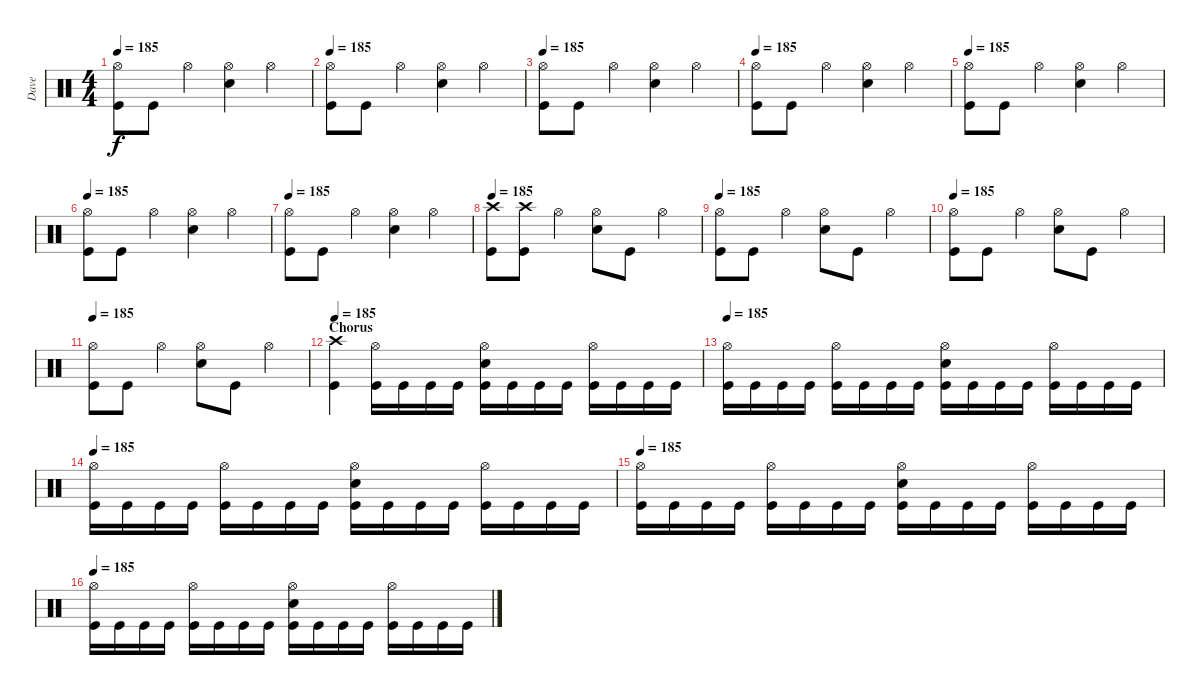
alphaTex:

\track ("Dave" "Dave") {instrument percussion}
\staff {score}
\articulation defaults
\ts (4 4)
\tempo 185
\clef neutral
\ks c
("Hi-Hat (open)" "Kick (hit)").8{dy f} "Kick (hit)".8 "Hi-Hat (open)".4 ("Hi-Hat (open)" "Snare (hit) 2").4 "Hi-Hat (open)".4 |
\tempo 185
("Hi-Hat (open)" "Kick (hit)").8 "Kick (hit)".8 "Hi-Hat (open)".4 ("Hi-Hat (open)" "Snare (hit) 2").4 "Hi-Hat (open)".4 |
\tempo 185
("Hi-Hat (open)" "Kick (hit)").8 "Kick (hit)".8 "Hi-Hat (open)".4 ("Hi-Hat (open)" "Snare (hit) 2").4 "Hi-Hat (open)".4 |
\tempo 185
("Hi-Hat (open)" "Kick (hit)").8 "Kick (hit)".8 "Hi-Hat (open)".4 ("Hi-Hat (open)" "Snare (hit) 2").4 "Hi-Hat (open)".4 |
\tempo 185
("Hi-Hat (open)" "Kick (hit)").8 "Kick (hit)".8 "Hi-Hat (open)".4 ("Hi-Hat (open)" "Snare (hit) 2").4 "Hi-Hat (open)".4 |
\tempo 185
("Hi-Hat (open)" "Kick (hit)").8 "Kick (hit)".8 "Hi-Hat (open)".4 ("Hi-Hat (open)" "Snare (hit) 2").4 "Hi-Hat (open)".4 |
\tempo 185
("Hi-Hat (open)" "Kick (hit)").8 "Kick (hit)".8 "Hi-Hat (open)".4 ("Hi-Hat (open)" "Snare (hit) 2").4 "Hi-Hat (open)".4 |
\tempo 185
("Crash high (hit)" "Kick (hit)").8 ("Crash high (hit)" "Kick (hit)").8 "Hi-Hat (open)".4 ("Hi-Hat (open)" "Snare (hit) 2").8 "Kick (hit)".8 "Hi-Hat (open)".4 |
\tempo 185
("Hi-Hat (open)" "Kick (hit)").8 "Kick (hit)".8 "Hi-Hat (open)".4 ("Hi-Hat (open)" "Snare (hit) 2").8 "Kick (hit)".8 "Hi-Hat (open)".4 |
\tempo 185
("Hi-Hat (open)" "Kick (hit)").8 "Kick (hit)".8 "Hi-Hat (open)".4 ("Hi-Hat (open)" "Snare (hit) 2").8 "Kick (hit)".8 "Hi-Hat (open)".4 |
\tempo 185
("Hi-Hat (open)" "Kick (hit)").8 "Kick (hit)".8 "Hi-Hat (open)".4 ("Hi-Hat (open)" "Snare (hit) 2").8 "Kick (hit)".8 "Hi-Hat (open)".4 |
\section ("" "Chorus")
\tempo 185
("Crash high (hit)" "Kick (hit)").4 ("Hi-Hat (open)" "Kick (hit)").16 "Kick (hit)".16 "Kick (hit)".16 "Kick (hit)".16 ("Hi-Hat (open)" "Snare (hit) 2" "Kick (hit)").16 "Kick (hit)".16 "Kick (hit)".16 "Kick (hit)".16 ("Hi-Hat (open)" "Kick (hit)").16 "Kick (hit)".16 "Kick (hit)".16 "Kick (hit)".16 |
\tempo 185
("Hi-Hat (open)" "Kick (hit)").16 "Kick (hit)".16 "Kick (hit)".16 "Kick (hit)".16 ("Hi-Hat (open)" "Kick (hit)").16 "Kick (hit)".16 "Kick (hit)".16 "Kick (hit)".16 ("Hi-Hat (open)" "Snare (hit) 2" "Kick (hit)").16 "Kick (hit)".16 "Kick (hit)".16 "Kick (hit)".16 ("Hi-Hat (open)" "Kick (hit)").16 "Kick (hit)".16 "Kick (hit)".16 "Kick (hit)".16 |
\tempo 185
("Hi-Hat (open)" "Kick (hit)").16 "Kick (hit)".16 "Kick (hit)".16 "Kick (hit)".16 ("Hi-Hat (open)" "Kick (hit)").16 "Kick (hit)".16 "Kick (hit)".16 "Kick (hit)".16 ("Hi-Hat (open)" "Snare (hit) 2" "Kick (hit)").16 "Kick (hit)".16 "Kick (hit)".16 "Kick (hit)".16 ("Hi-Hat (open)" "Kick (hit)").16 "Kick (hit)".16 "Kick (hit)".16 "Kick (hit)".16 |
\tempo 185
("Hi-Hat (open)" "Kick (hit)").16 "Kick (hit)".16 "Kick (hit)".16 "Kick (hit)".16 ("Hi-Hat (open)" "Kick (hit)").16 "Kick (hit)".16 "Kick (hit)".16 "Kick (hit)".16 ("Hi-Hat (open)" "Snare (hit) 2" "Kick (hit)").16 "Kick (hit)".16 "Kick (hit)".16 "Kick (hit)".16 ("Hi-Hat (open)" "Kick (hit)").16 "Kick (hit)".16 "Kick (hit)".16 "Kick (hit)".16 |
\tempo 185
("Hi-Hat (open)" "Kick (hit)").16 "Kick (hit)".16 "Kick (hit)".16 "Kick (hit)".16 ("Hi-Hat (open)" "Kick (hit)").16 "Kick (hit)".16 "Kick (hit)".16 "Kick (hit)".16 ("Hi-Hat (open)" "Snare (hit) 2" "Kick (hit)").16 "Kick (hit)".16 "Kick (hit)".16 "Kick (hit)".16 ("Hi-Hat (open)" "Kick (hit)").16 "Kick (hit)".16 "Kick (hit)".16 "Kick (hit)".16
